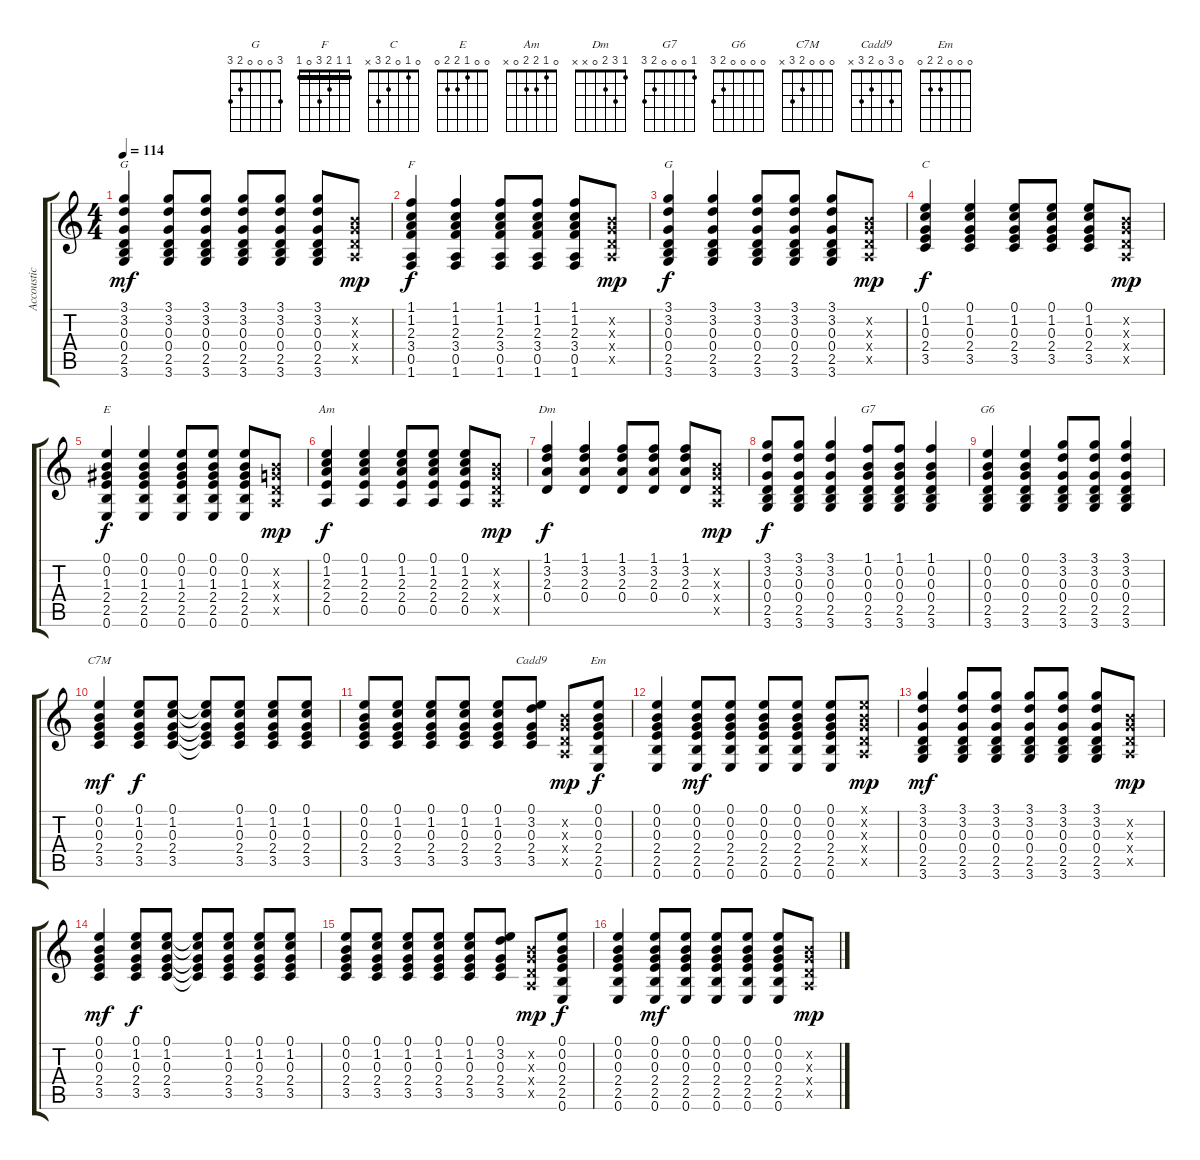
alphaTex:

\track ("Accoustic Guitar" "Accoustic ") {instrument acousticguitarnylon}
\staff {score tabs}
\tuning (E4 B3 G3 D3 A2 E2) {hide}
\chord ("G" 3 3 0 0 2 3) {barre 3}
\chord ("F" 1 1 2 3 0 1) {barre 1}
\chord ("G" 3 0 0 0 2 3)
\chord ("C" 0 1 0 2 3 x)
\chord ("E" 0 0 1 2 2 0)
\chord ("Am" 0 1 2 2 0 x)
\chord ("Dm" 1 3 2 0 x x)
\chord ("G7" 1 0 0 0 2 3)
\chord ("G6" 0 0 0 0 2 3)
\chord ("C7M" 0 0 0 2 3 x)
\chord ("Cadd9" 0 3 0 2 3 x)
\chord ("Em" 0 0 0 2 2 0)
\ts (4 4)
\tempo 114
\clef g2
\ks c
(3.1 3.2 0.3 0.4 2.5 3.6).4{ch "G" dy mf} (3.1 3.2 0.3 0.4 2.5 3.6).8 (3.1 3.2 0.3 0.4 2.5 3.6).8 (3.1 3.2 0.3 0.4 2.5 3.6).8 (3.1 3.2 0.3 0.4 2.5 3.6).8 (3.1 3.2 0.3 0.4 2.5 3.6).8 (0.2{x} 0.3{x} 0.4{x} 0.5{x}).8{dy mp} |
(1.1 1.2 2.3 3.4 0.5 1.6).4{ch "F" dy f} (1.1 1.2 2.3 3.4 0.5 1.6).4 (1.1 1.2 2.3 3.4 0.5 1.6).8 (1.1 1.2 2.3 3.4 0.5 1.6).8 (1.1 1.2 2.3 3.4 0.5 1.6).8 (0.2{x} 0.3{x} 0.4{x} 0.5{x}).8{dy mp} |
(3.1 3.2 0.3 0.4 2.5 3.6).4{ch "G" dy f} (3.1 3.2 0.3 0.4 2.5 3.6).4 (3.1 3.2 0.3 0.4 2.5 3.6).8 (3.1 3.2 0.3 0.4 2.5 3.6).8 (3.1 3.2 0.3 0.4 2.5 3.6).8 (0.2{x} 0.3{x} 0.4{x} 0.5{x}).8{dy mp} |
(0.1 1.2 0.3 2.4 3.5).4{ch "C" dy f} (0.1 1.2 0.3 2.4 3.5).4 (0.1 1.2 0.3 2.4 3.5).8 (0.1 1.2 0.3 2.4 3.5).8 (0.1 1.2 0.3 2.4 3.5).8 (0.2{x} 0.3{x} 0.4{x} 0.5{x}).8{dy mp} |
(0.1 0.2 1.3 2.4 2.5 0.6).4{ch "E" dy f} (0.1 0.2 1.3 2.4 2.5 0.6).4 (0.1 0.2 1.3 2.4 2.5 0.6).8 (0.1 0.2 1.3 2.4 2.5 0.6).8 (0.1 0.2 1.3 2.4 2.5 0.6).8 (0.2{x} 0.3{x} 0.4{x} 0.5{x}).8{dy mp} |
(0.1 1.2 2.3 2.4 0.5).4{ch "Am" dy f} (0.1 1.2 2.3 2.4 0.5).4 (0.1 1.2 2.3 2.4 0.5).8 (0.1 1.2 2.3 2.4 0.5).8 (0.1 1.2 2.3 2.4 0.5).8 (0.2{x} 0.3{x} 0.4{x} 0.5{x}).8{dy mp} |
(1.1 3.2 2.3 0.4).4{ch "Dm" dy f} (1.1 3.2 2.3 0.4).4 (1.1 3.2 2.3 0.4).8 (1.1 3.2 2.3 0.4).8 (1.1 3.2 2.3 0.4).8 (0.2{x} 0.3{x} 0.4{x} 0.5{x}).8{dy mp} |
(3.1 3.2 0.3 0.4 2.5 3.6).8{dy f} (3.1 3.2 0.3 0.4 2.5 3.6).8 (3.1 3.2 0.3 0.4 2.5 3.6).4 (1.1 0.2 0.3 0.4 2.5 3.6).8{ch "G7"} (1.1 0.2 0.3 0.4 2.5 3.6).8 (1.1 0.2 0.3 0.4 2.5 3.6).4 |
(0.1 0.2 0.3 0.4 2.5 3.6).4{ch "G6"} (0.1 0.2 0.3 0.4 2.5 3.6).4 (3.1 3.2 0.3 0.4 2.5 3.6).8 (3.1 3.2 0.3 0.4 2.5 3.6).8 (3.1 3.2 0.3 0.4 2.5 3.6).4 |
(0.1 0.2 0.3 2.4 3.5).4{ch "C7M" dy mf} (0.1 1.2 0.3 2.4 3.5).8{dy f} (0.1 1.2 0.3 2.4 3.5).8 (0.1{t} 1.2{t} 0.3{t} 2.4{t} 3.5{t}).8 (0.1 1.2 0.3 2.4 3.5).8 (0.1 1.2 0.3 2.4 3.5).8 (0.1 1.2 0.3 2.4 3.5).8 |
(0.1 0.2 0.3 2.4 3.5).8 (0.1 1.2 0.3 2.4 3.5).8 (0.1 1.2 0.3 2.4 3.5).8 (0.1 1.2 0.3 2.4 3.5).8 (0.1 1.2 0.3 2.4 3.5).8 (0.1 3.2 0.3 2.4 3.5).8{ch "Cadd9"} (0.2{x} 0.3{x} 0.4{x} 0.5{x}).8{dy mp} (0.1 0.2 0.3 2.4 2.5 0.6).8{ch "Em" dy f} |
(0.1 0.2 0.3 2.4 2.5 0.6).4 (0.1 0.2 0.3 2.4 2.5 0.6).8{dy mf} (0.1 0.2 0.3 2.4 2.5 0.6).8 (0.1 0.2 0.3 2.4 2.5 0.6).8 (0.1 0.2 0.3 2.4 2.5 0.6).8 (0.1 0.2 0.3 2.4 2.5 0.6).8 (0.1{x} 0.2{x} 0.3{x} 0.4{x} 0.5{x}).8{dy mp} |
(3.1 3.2 0.3 0.4 2.5 3.6).4{dy mf} (3.1 3.2 0.3 0.4 2.5 3.6).8 (3.1 3.2 0.3 0.4 2.5 3.6).8 (3.1 3.2 0.3 0.4 2.5 3.6).8 (3.1 3.2 0.3 0.4 2.5 3.6).8 (3.1 3.2 0.3 0.4 2.5 3.6).8 (0.2{x} 0.3{x} 0.4{x} 0.5{x}).8{dy mp} |
(0.1 0.2 0.3 2.4 3.5).4{dy mf} (0.1 1.2 0.3 2.4 3.5).8{dy f} (0.1 1.2 0.3 2.4 3.5).8 (0.1{t} 1.2{t} 0.3{t} 2.4{t} 3.5{t}).8 (0.1 1.2 0.3 2.4 3.5).8 (0.1 1.2 0.3 2.4 3.5).8 (0.1 1.2 0.3 2.4 3.5).8 |
(0.1 0.2 0.3 2.4 3.5).8 (0.1 1.2 0.3 2.4 3.5).8 (0.1 1.2 0.3 2.4 3.5).8 (0.1 1.2 0.3 2.4 3.5).8 (0.1 1.2 0.3 2.4 3.5).8 (0.1 3.2 0.3 2.4 3.5).8 (0.2{x} 0.3{x} 0.4{x} 0.5{x}).8{dy mp} (0.1 0.2 0.3 2.4 2.5 0.6).8{dy f} |
(0.1 0.2 0.3 2.4 2.5 0.6).4 (0.1 0.2 0.3 2.4 2.5 0.6).8{dy mf} (0.1 0.2 0.3 2.4 2.5 0.6).8 (0.1 0.2 0.3 2.4 2.5 0.6).8 (0.1 0.2 0.3 2.4 2.5 0.6).8 (0.1 0.2 0.3 2.4 2.5 0.6).8 (0.2{x} 0.3{x} 0.4{x} 0.5{x}).8{dy mp}
